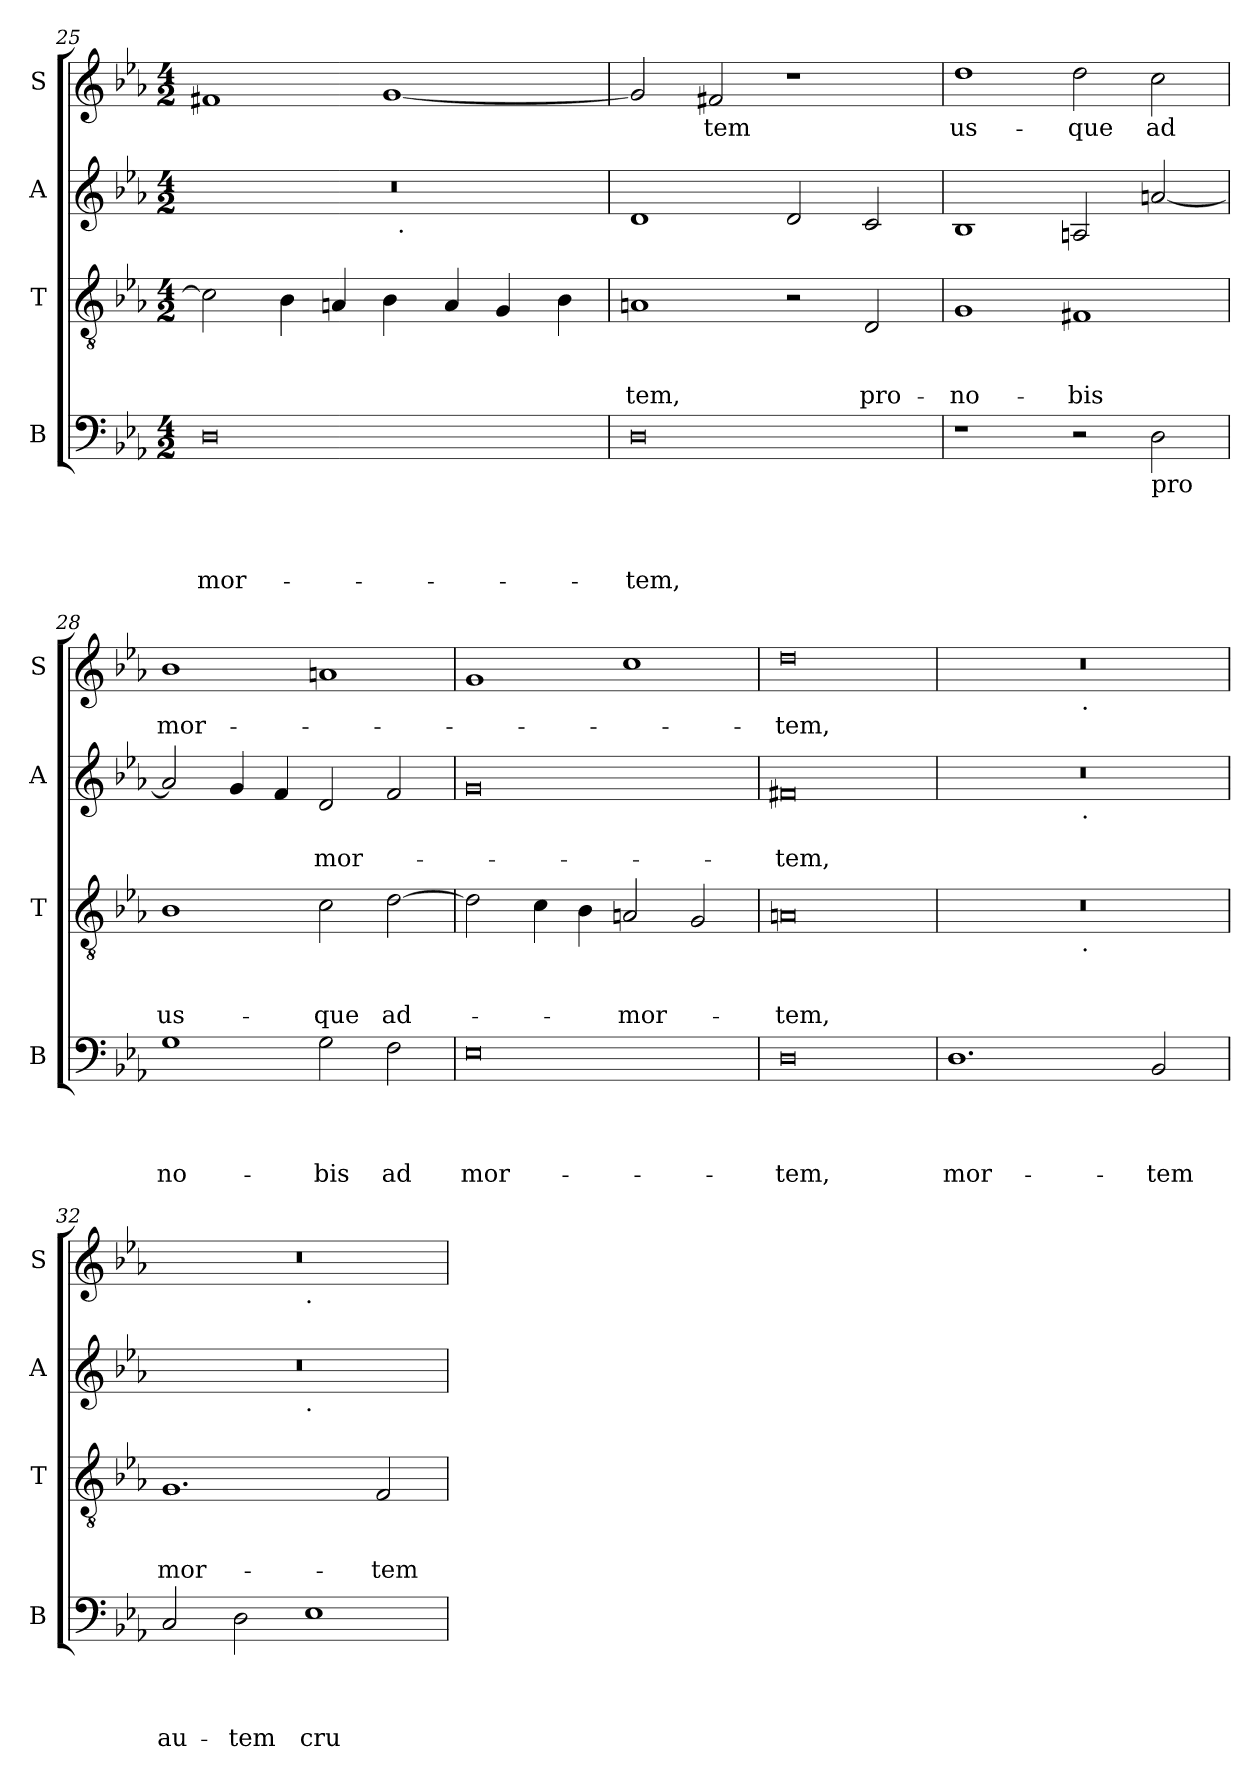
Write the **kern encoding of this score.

**kern	**text	**text	**text	**text	**kern	**text	**text	**text	**kern	**text	**text	**kern	**text
*part4	*part4	*part4	*part4	*part4	*part3	*part3	*part3	*part3	*part2	*part2	*part2	*part1	*part1
*staff4	*staff4	*staff4	*staff4	*staff4	*staff3	*staff3	*staff3	*staff3	*staff2	*staff2	*staff2	*staff1	*staff1
*I"B	*	*	*	*	*I"T	*	*	*	*I"A	*	*	*I"S	*
*I'B	*	*	*	*	*I'T	*	*	*	*I'A	*	*	*I'S	*
*clefF4	*	*	*	*	*clefGv2	*	*	*	*clefG2	*	*	*clefG2	*
*k[b-e-a-]	*	*	*	*	*k[b-e-a-]	*	*	*	*k[b-e-a-]	*	*	*k[b-e-a-]	*
*E-:	*	*	*	*	*E-:	*	*	*	*E-:	*	*	*E-:	*
*M4/2	*	*	*	*	*M4/2	*	*	*	*M4/2	*	*	*M4/2	*
=25	=25	=25	=25	=25	=25	=25	=25	=25	=25	=25	=25	=25	=25
!	!	!	!	!LO:LY:b	!	!	!	!	!	!	!	!	!
*	*	*	*	*	*	*	*	*	*^	*	*	*	*
0D	.	.	.	mor-	2c\]	.	.	.	0r	1ryy	.	.	1f#X	.
.	.	.	.	.	4B-\	.	.	.	.	.	.	.	.	.
.	.	.	.	.	4An/	.	.	.	.	.	.	.	.	.
.	.	.	.	.	4B-\	.	.	.	.	32ryy	.	.	[<1g	.
!	!	!	!	!	!	!	!	!	!	!LO:TX:b:t=.	!	!	!	!
.	.	.	.	.	.	.	.	.	.	2ryy	.	.	.	.
.	.	.	.	.	4A/	.	.	.	.	.	.	.	.	.
.	.	.	.	.	4G/	.	.	.	.	.	.	.	.	.
.	.	.	.	.	.	.	.	.	.	4...ryy	.	.	.	.
.	.	.	.	.	4B-\	.	.	.	.	.	.	.	.	.
=26	=26	=26	=26	=26	=26	=26	=26	=26	=26	=26	=26	=26	=26	=26
!	!	!	!	!LO:LY:b	!	!	!	!LO:LY:b	!	!	!	!	!	!
*	*	*	*	*	*	*	*	*	*v	*v	*	*	*	*
0D	.	.	.	-tem,	1An	.	.	-tem,	1d	.	.	2g/]	.
!	!	!	!	!	!	!	!	!	!	!	!	!	!LO:LY:b
.	.	.	.	.	.	.	.	.	.	.	.	2f#X/	-tem
.	.	.	.	.	2r	.	.	.	2d/	.	.	1r	.
!	!	!	!	!	!	!	!	!LO:LY:b	!	!	!	!	!
.	.	.	.	.	2D/	.	.	pro-	2c/	.	.	.	.
=27	=27	=27	=27	=27	=27	=27	=27	=27	=27	=27	=27	=27	=27
!	!	!	!	!	!	!	!	!LO:LY:b	!	!	!	!	!LO:LY:b
1r	.	.	.	.	1G	.	.	-no-	1B-	.	.	1dd	us-
!	!	!	!	!	!	!	!	!LO:LY:b	!	!	!	!	!LO:LY:b
2r	.	.	.	.	1F#X	.	.	-bis	2An/	.	.	2dd\	-que
!LO:TX:b:t=pro	!	!	!	!	!	!	!	!	!	!	!	!	!
!	!	!	!	!	!	!	!	!	!	!	!	!	!LO:LY:b
2D\	.	.	.	.	.	.	.	.	[<2an/	.	.	2cc\	ad
!!LO:LB:g=z
=28	=28	=28	=28	=28	=28	=28	=28	=28	=28	=28	=28	=28	=28
!	!	!	!	!LO:LY:b	!	!	!	!LO:LY:b	!	!	!	!	!LO:LY:b
1G	.	.	.	no-	1B-	.	.	us-	2a/]	.	.	1b-	mor-
.	.	.	.	.	.	.	.	.	4g/	.	.	.	.
.	.	.	.	.	.	.	.	.	4f/	.	.	.	.
!	!	!	!	!LO:LY:b	!	!	!	!LO:LY:b	!	!	!LO:LY:b	!	!
2G\	.	.	.	-bis	2c\	.	.	-que	2d/	.	-mor-	1an	.
!	!	!	!	!LO:LY:b	!	!	!	!LO:LY:b	!	!	!	!	!
2F\	.	.	.	ad	[>2d\	.	.	ad-	2f/	.	.	.	.
=29	=29	=29	=29	=29	=29	=29	=29	=29	=29	=29	=29	=29	=29
!	!	!	!	!LO:LY:b	!	!	!	!	!	!	!	!	!
0E-	.	.	.	mor-	2d\]	.	.	.	0g	.	.	1g	.
.	.	.	.	.	4c\	.	.	.	.	.	.	.	.
.	.	.	.	.	4B-\	.	.	.	.	.	.	.	.
!	!	!	!	!	!	!	!	!LO:LY:b	!	!	!	!	!
.	.	.	.	.	2An/	.	.	-mor-	.	.	.	1cc	.
.	.	.	.	.	2G/	.	.	.	.	.	.	.	.
=30	=30	=30	=30	=30	=30	=30	=30	=30	=30	=30	=30	=30	=30
!	!	!	!	!LO:LY:b	!	!	!	!LO:LY:b	!	!	!LO:LY:b	!	!LO:LY:b
0D	.	.	.	-tem,	0An	.	.	-tem,	0f#X	.	-tem,	0dd	-tem,
=31	=31	=31	=31	=31	=31	=31	=31	=31	=31	=31	=31	=31	=31
!	!	!	!	!LO:LY:b	!	!	!	!	!	!	!	!	!
*	*	*	*	*	*^	*	*	*	*^	*	*	*^	*
1.D	.	.	.	mor-	0r	2ryy	.	.	.	0r	2ryy	.	.	0r	2ryy	.
.	.	.	.	.	.	4...ryy	.	.	.	.	4...ryy	.	.	.	4...ryy	.
!	!	!	!	!	!	!	!	!	!	!	!	!	!	!	!LO:TX:b:t=.	!
!	!	!	!	!	!	!	!	!	!	!	!LO:TX:b:t=.	!	!	!	!	!
!	!	!	!	!	!	!LO:TX:b:t=.	!	!	!	!	!	!	!	!	!	!
.	.	.	.	.	.	1ryy	.	.	.	.	1ryy	.	.	.	1ryy	.
!	!	!	!	!LO:LY:b	!	!	!	!	!	!	!	!	!	!	!	!
2BB-/	.	.	.	-tem	.	.	.	.	.	.	.	.	.	.	.	.
.	.	.	.	.	.	32ryy	.	.	.	.	32ryy	.	.	.	32ryy	.
=32	=32	=32	=32	=32	=32	=32	=32	=32	=32	=32	=32	=32	=32	=32	=32	=32
!	!	!	!	!LO:LY:b	!	!	!	!	!LO:LY:b	!	!	!	!	!	!	!
*	*	*	*	*	*v	*v	*	*	*	*	*	*	*	*	*	*
2C/	.	.	.	au-	1.G	.	.	mor-	0r	1ryy	.	.	0r	1ryy	.
!	!	!	!	!LO:LY:b	!	!	!	!	!	!	!	!	!	!	!
2D\	.	.	.	-tem	.	.	.	.	.	.	.	.	.	.	.
!	!	!	!	!	!	!	!	!	!	!	!	!	!	!LO:TX:b:t=.	!
!	!	!	!	!	!	!	!	!	!	!LO:TX:b:t=.	!	!	!	!	!
!	!	!	!	!LO:LY:b	!	!	!	!	!	!	!	!	!	!	!
1E-	.	.	.	cru-	.	.	.	.	.	1ryy	.	.	.	1ryy	.
!	!	!	!	!	!	!	!	!LO:LY:b	!	!	!	!	!	!	!
.	.	.	.	.	2F/	.	.	-tem	.	.	.	.	.	.	.
*	*	*	*	*	*	*	*	*	*v	*v	*	*	*	*	*
*	*	*	*	*	*	*	*	*	*	*	*	*v	*v	*
=	=	=	=	=	=	=	=	=	=	=	=	=	=
*-	*-	*-	*-	*-	*-	*-	*-	*-	*-	*-	*-	*-	*-
